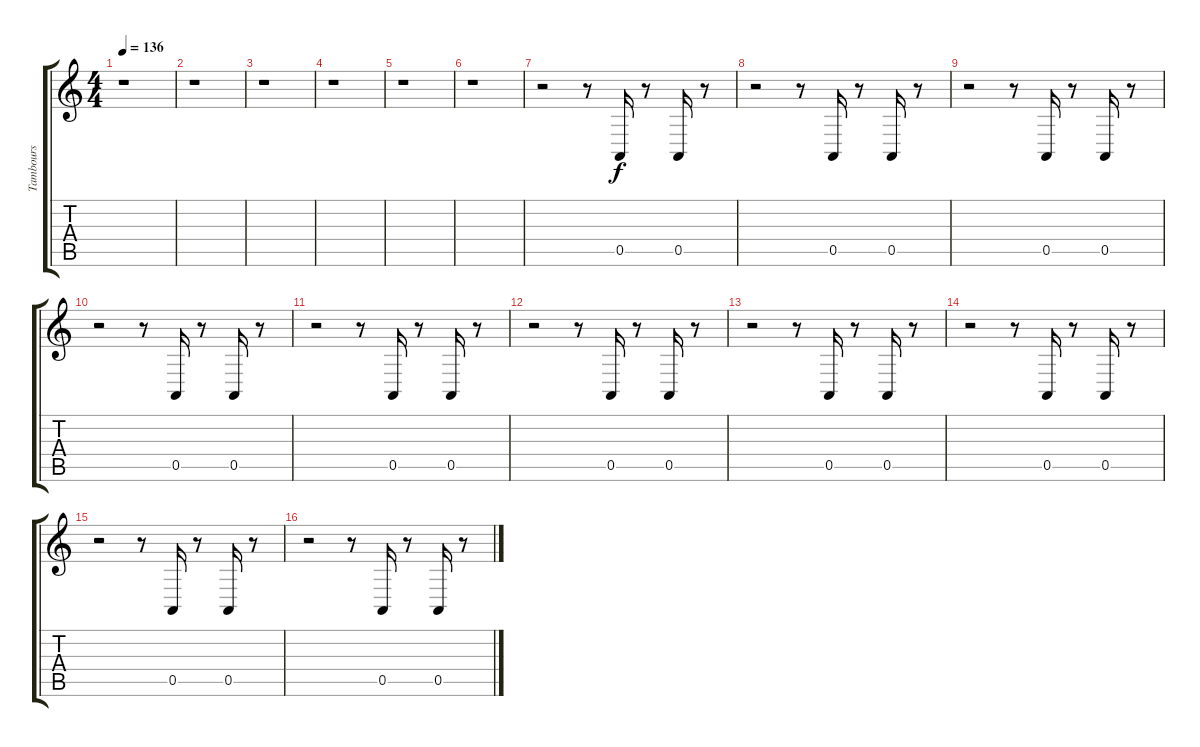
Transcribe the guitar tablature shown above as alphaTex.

\track ("Tambours" "Tambours") {instrument melodictom}
\staff {score tabs}
\tuning (E4 B3 G3 D3 A2 E2) {hide}
\ts (4 4)
\tempo 136
\clef g2
\ks c
r.1{dy f} |
r.1 |
r.1 |
r.1 |
r.1 |
r.1 |
r.2 r.8 0.5.16 r.8 0.5.16 r.8 |
r.2 r.8 0.5.16 r.8 0.5.16 r.8 |
r.2 r.8 0.5.16 r.8 0.5.16 r.8 |
r.2 r.8 0.5.16 r.8 0.5.16 r.8 |
r.2 r.8 0.5.16 r.8 0.5.16 r.8 |
r.2 r.8 0.5.16 r.8 0.5.16 r.8 |
r.2 r.8 0.5.16 r.8 0.5.16 r.8 |
r.2 r.8 0.5.16 r.8 0.5.16 r.8 |
r.2 r.8 0.5.16 r.8 0.5.16 r.8 |
r.2 r.8 0.5.16 r.8 0.5.16 r.8
